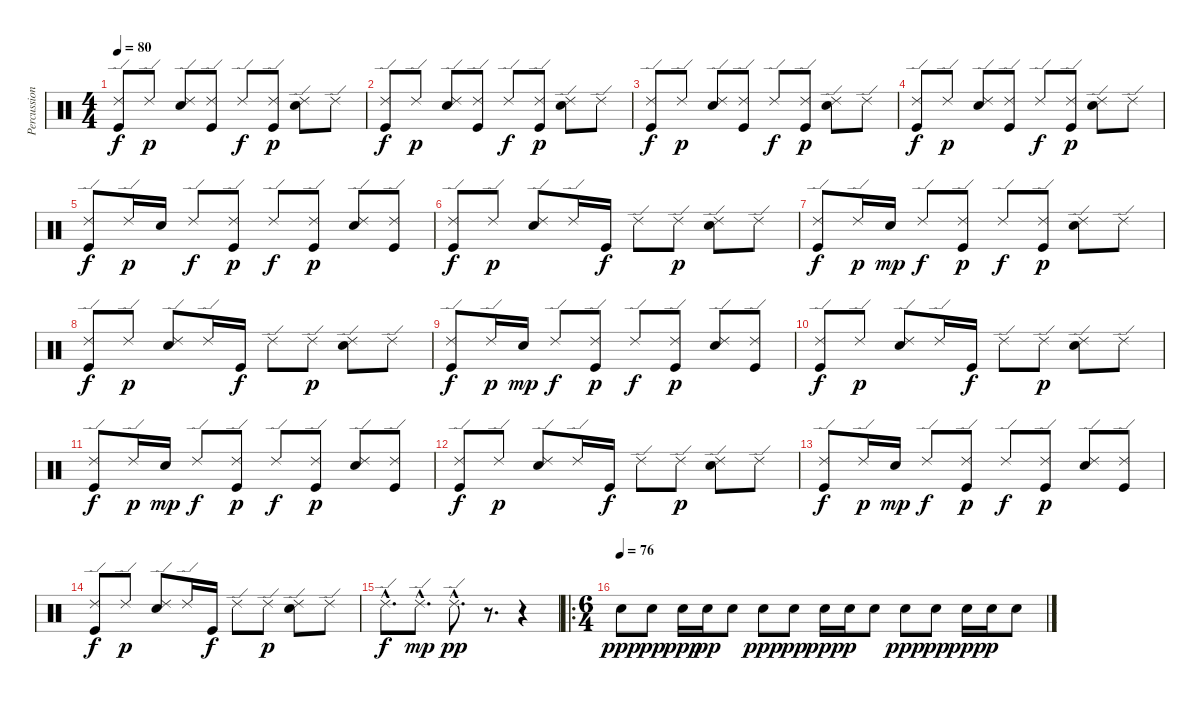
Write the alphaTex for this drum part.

\track ("Percussion" "Percussion") {instrument percussion}
\staff {score}
\articulation defaults
\ts (4 4)
\tempo 80
\clef neutral
\ks c
("Ride (edge) 2" "Kick (hit)").8{dy f} "Ride (edge) 2".8{dy p} ("Ride (edge) 2" "Snare (hit) 2").8 ("Ride (edge) 2" "Kick (hit)").8 "Ride (edge) 2".8{dy f} ("Ride (edge) 2" "Kick (hit)").8{dy p} ("Ride (edge) 2" "Snare (hit) 2").8 "Ride (edge) 2".8 |
("Ride (edge) 2" "Kick (hit)").8{dy f} "Ride (edge) 2".8{dy p} ("Ride (edge) 2" "Snare (hit) 2").8 ("Ride (edge) 2" "Kick (hit)").8 "Ride (edge) 2".8{dy f} ("Ride (edge) 2" "Kick (hit)").8{dy p} ("Ride (edge) 2" "Snare (hit) 2").8 "Ride (edge) 2".8 |
("Ride (edge) 2" "Kick (hit)").8{dy f} "Ride (edge) 2".8{dy p} ("Ride (edge) 2" "Snare (hit) 2").8 ("Ride (edge) 2" "Kick (hit)").8 "Ride (edge) 2".8{dy f} ("Ride (edge) 2" "Kick (hit)").8{dy p} ("Ride (edge) 2" "Snare (hit) 2").8 "Ride (edge) 2".8 |
("Ride (edge) 2" "Kick (hit)").8{dy f} "Ride (edge) 2".8{dy p} ("Ride (edge) 2" "Snare (hit) 2").8 ("Ride (edge) 2" "Kick (hit)").8 "Ride (edge) 2".8{dy f} ("Ride (edge) 2" "Kick (hit)").8{dy p} ("Ride (edge) 2" "Snare (hit) 2").8 "Ride (edge) 2".8 |
("Ride (edge) 2" "Kick (hit)").8{dy f} "Ride (edge) 2".16{dy p} "Snare (hit) 2".16 "Ride (edge) 2".8{dy f} ("Ride (edge) 2" "Kick (hit)").8{dy p} "Ride (edge) 2".8{dy f} ("Ride (edge) 2" "Kick (hit)").8{dy p} ("Ride (edge) 2" "Snare (hit) 2").8 ("Ride (edge) 2" "Kick (hit)").8 |
("Ride (edge) 2" "Kick (hit)").8{dy f} "Ride (edge) 2".8{dy p} ("Ride (edge) 2" "Snare (hit) 2").8 "Ride (edge) 2".16 "Kick (hit)".16{dy f} "Ride (edge) 2".8 "Ride (edge) 2".8{dy p} ("Ride (edge) 2" "Snare (hit) 2").8 "Ride (edge) 2".8 |
("Ride (edge) 2" "Kick (hit)").8{dy f} "Ride (edge) 2".16{dy p} "Snare (hit) 2".16{dy mp} "Ride (edge) 2".8{dy f} ("Ride (edge) 2" "Kick (hit)").8{dy p} "Ride (edge) 2".8{dy f} ("Ride (edge) 2" "Kick (hit)").8{dy p} ("Ride (edge) 2" "Snare (hit) 2").8 "Ride (edge) 2".8 |
("Ride (edge) 2" "Kick (hit)").8{dy f} "Ride (edge) 2".8{dy p} ("Ride (edge) 2" "Snare (hit) 2").8 "Ride (edge) 2".16 "Kick (hit)".16{dy f} "Ride (edge) 2".8 "Ride (edge) 2".8{dy p} ("Ride (edge) 2" "Snare (hit) 2").8 "Ride (edge) 2".8 |
("Ride (edge) 2" "Kick (hit)").8{dy f} "Ride (edge) 2".16{dy p} "Snare (hit) 2".16{dy mp} "Ride (edge) 2".8{dy f} ("Ride (edge) 2" "Kick (hit)").8{dy p} "Ride (edge) 2".8{dy f} ("Ride (edge) 2" "Kick (hit)").8{dy p} ("Ride (edge) 2" "Snare (hit) 2").8 ("Ride (edge) 2" "Kick (hit)").8 |
("Ride (edge) 2" "Kick (hit)").8{dy f} "Ride (edge) 2".8{dy p} ("Ride (edge) 2" "Snare (hit) 2").8 "Ride (edge) 2".16 "Kick (hit)".16{dy f} "Ride (edge) 2".8 "Ride (edge) 2".8{dy p} ("Ride (edge) 2" "Snare (hit) 2").8 "Ride (edge) 2".8 |
("Ride (edge) 2" "Kick (hit)").8{dy f} "Ride (edge) 2".16{dy p} "Snare (hit) 2".16{dy mp} "Ride (edge) 2".8{dy f} ("Ride (edge) 2" "Kick (hit)").8{dy p} "Ride (edge) 2".8{dy f} ("Ride (edge) 2" "Kick (hit)").8{dy p} ("Ride (edge) 2" "Snare (hit) 2").8 ("Ride (edge) 2" "Kick (hit)").8 |
("Ride (edge) 2" "Kick (hit)").8{dy f} "Ride (edge) 2".8{dy p} ("Ride (edge) 2" "Snare (hit) 2").8 "Ride (edge) 2".16 "Kick (hit)".16{dy f} "Ride (edge) 2".8 "Ride (edge) 2".8{dy p} ("Ride (edge) 2" "Snare (hit) 2").8 "Ride (edge) 2".8 |
("Ride (edge) 2" "Kick (hit)").8{dy f} "Ride (edge) 2".16{dy p} "Snare (hit) 2".16{dy mp} "Ride (edge) 2".8{dy f} ("Ride (edge) 2" "Kick (hit)").8{dy p} "Ride (edge) 2".8{dy f} ("Ride (edge) 2" "Kick (hit)").8{dy p} ("Ride (edge) 2" "Snare (hit) 2").8 ("Ride (edge) 2" "Kick (hit)").8 |
("Ride (edge) 2" "Kick (hit)").8{dy f} "Ride (edge) 2".8{dy p} ("Ride (edge) 2" "Snare (hit) 2").8 "Ride (edge) 2".16 "Kick (hit)".16{dy f} "Ride (edge) 2".8 "Ride (edge) 2".8{dy p} ("Ride (edge) 2" "Snare (hit) 2").8 "Ride (edge) 2".8 |
"Ride (edge) 2"{hac}.8{d dy f} "Ride (edge) 2"{hac}.8{d dy mp} "Ride (edge) 2"{hac}.8{d dy pp} r.8{d} r.4 |
\ro
\ts (6 4)
\tempo (76)
"Snare (hit) 2".8{dy ppp} "Snare (hit) 2".8{dy pp} "Snare (hit) 2".16{dy ppp} "Snare (hit) 2".16{dy pp} "Snare (hit) 2".8 "Snare (hit) 2".8{dy ppp} "Snare (hit) 2".8{dy pp} "Snare (hit) 2".16{dy ppp} "Snare (hit) 2".16{dy p} "Snare (hit) 2".8 "Snare (hit) 2".8{dy ppp} "Snare (hit) 2".8{dy pp} "Snare (hit) 2".16{dy ppp} "Snare (hit) 2".16{dy p} "Snare (hit) 2".8
